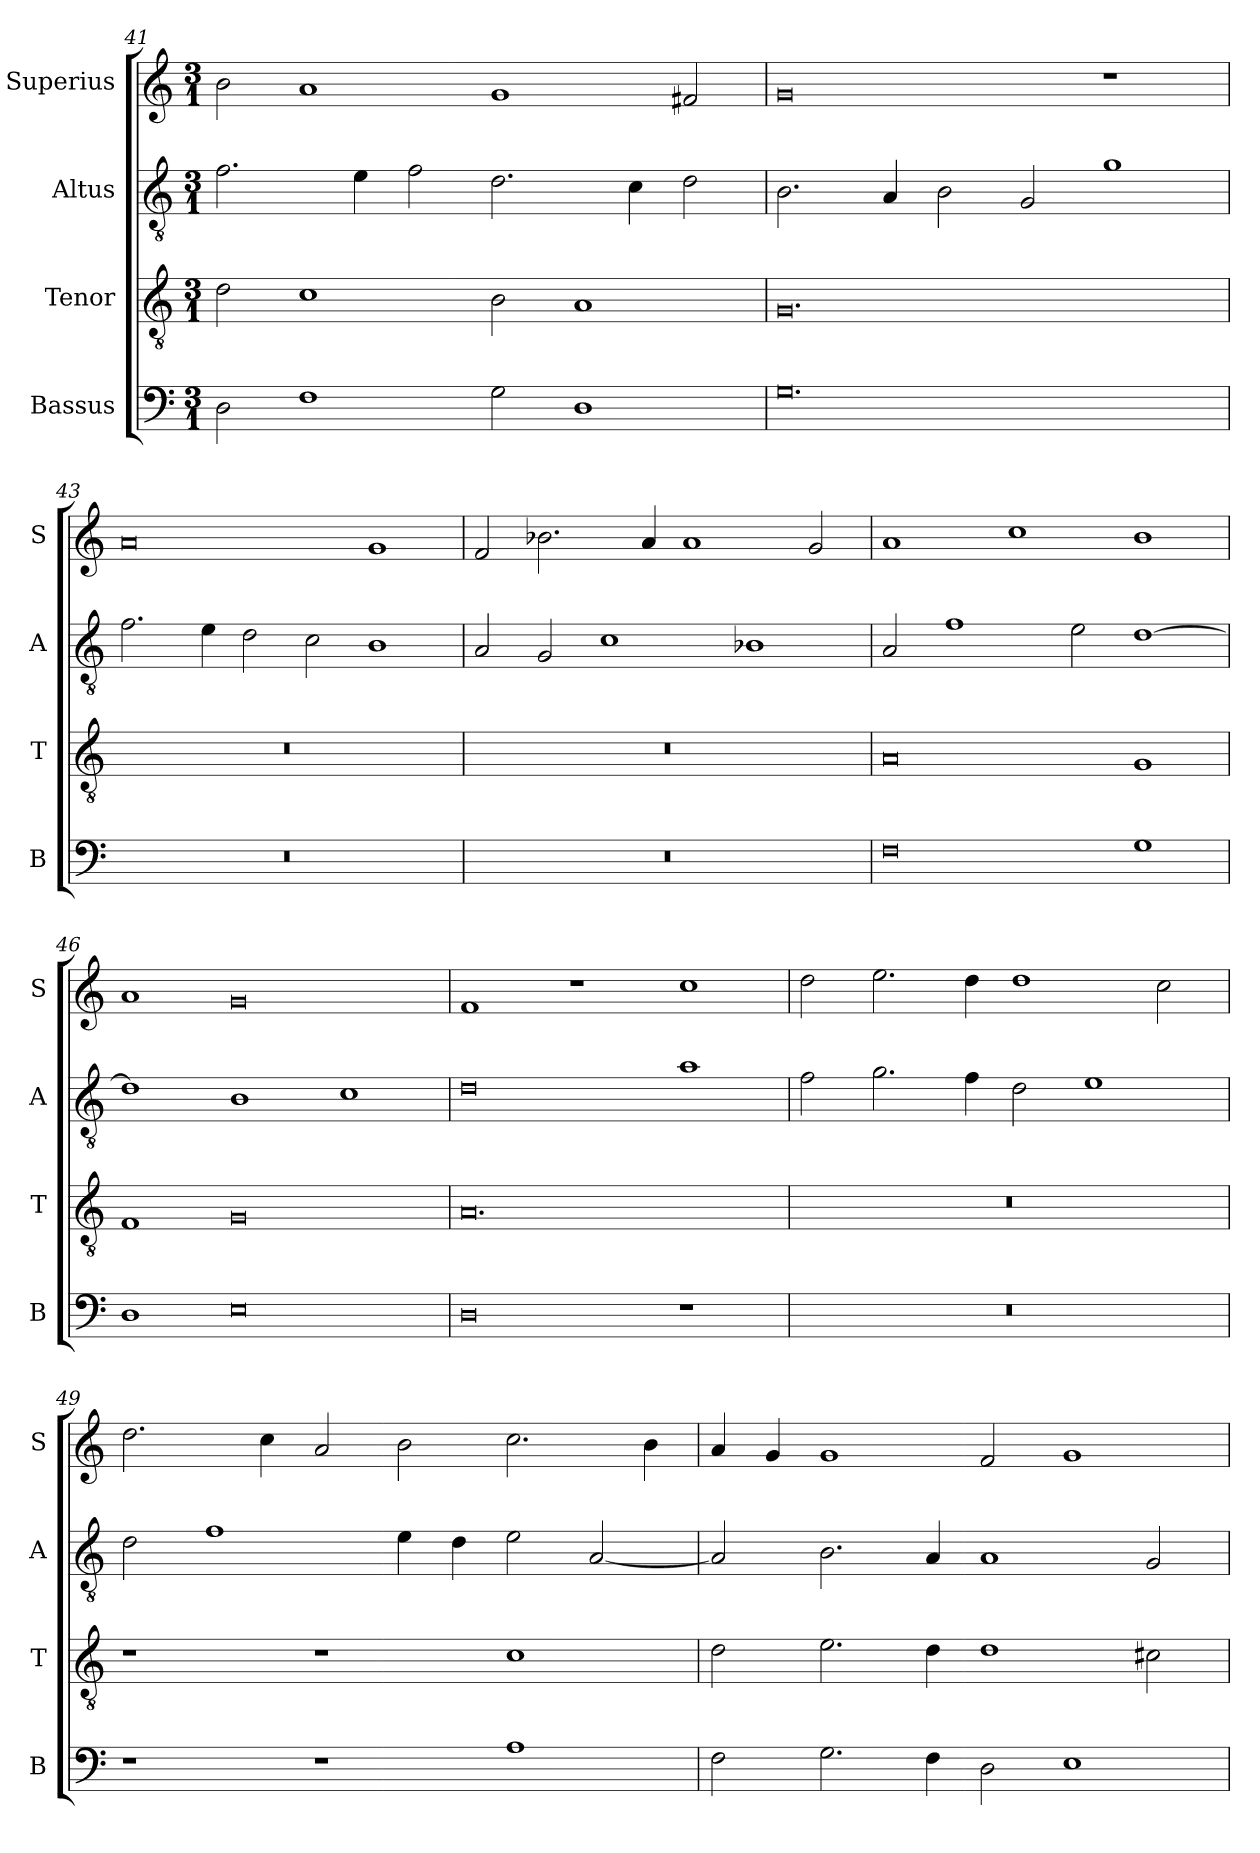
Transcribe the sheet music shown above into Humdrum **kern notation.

**kern	**kern	**kern	**kern
*part4	*part3	*part2	*part1
*staff4	*staff3	*staff2	*staff1
*I"Bassus	*I"Tenor	*I"Altus	*I"Superius
*I'B	*I'T	*I'A	*I'S
*clefF4	*clefGv2	*clefGv2	*clefG2
*k[]	*k[]	*k[]	*k[]
*M3/1	*M3/1	*M3/1	*M3/1
=41	=41	=41	=41
2D\	2d\	2.f\	2b\
1F	1c	.	1a
.	.	4e\	.
.	.	2f\	.
2G\	2B\	2.d\	1g
1D	1A	.	.
.	.	4c\	.
.	.	2d\	2f#X/
=42	=42	=42	=42
0.G	0.G	2.B\	0g
.	.	4A/	.
.	.	2B\	.
.	.	2G/	.
.	.	1g	1r
=43	=43	=43	=43
0.r	0.r	2.f\	0a
.	.	4e\	.
.	.	2d\	.
.	.	2c\	.
.	.	1B	1g
=44	=44	=44	=44
0.r	0.r	2A/	2f/
.	.	2G/	2.b-X\
.	.	1c	.
.	.	.	4a/
.	.	.	1a
.	.	1B-X	.
.	.	.	2g/
=45	=45	=45	=45
0F	0A	2A/	1a
.	.	1f	.
.	.	.	1cc
.	.	2e\	.
1G	1G	[1d	1b
=46	=46	=46	=46
1D	1F	1d]	1a
0E	0G	1B	0g
.	.	1c	.
=47	=47	=47	=47
0D	0.A	0d	1f
.	.	.	1r
1r	.	1a	1cc
=48	=48	=48	=48
0.r	0.r	2f\	2dd\
.	.	2.g\	2.ee\
.	.	4f\	4dd\
.	.	2d\	1dd
.	.	1e	.
.	.	.	2cc\
=49	=49	=49	=49
1r	1r	2d\	2.dd\
.	.	1f	.
.	.	.	4cc\
1r	1r	.	2a/
.	.	4e\	2b\
.	.	4d\	.
1A	1c	2e\	2.cc\
.	.	[2A/	.
.	.	.	4b\
=50	=50	=50	=50
2F\	2d\	2A/]	4a/
.	.	.	4g/
2.G\	2.e\	2.B\	1g
4F\	4d\	4A/	.
2D\	1d	1A	2f/
1E	.	.	1g
.	2c#X\	2G/	.
=	=	=	=
*-	*-	*-	*-
